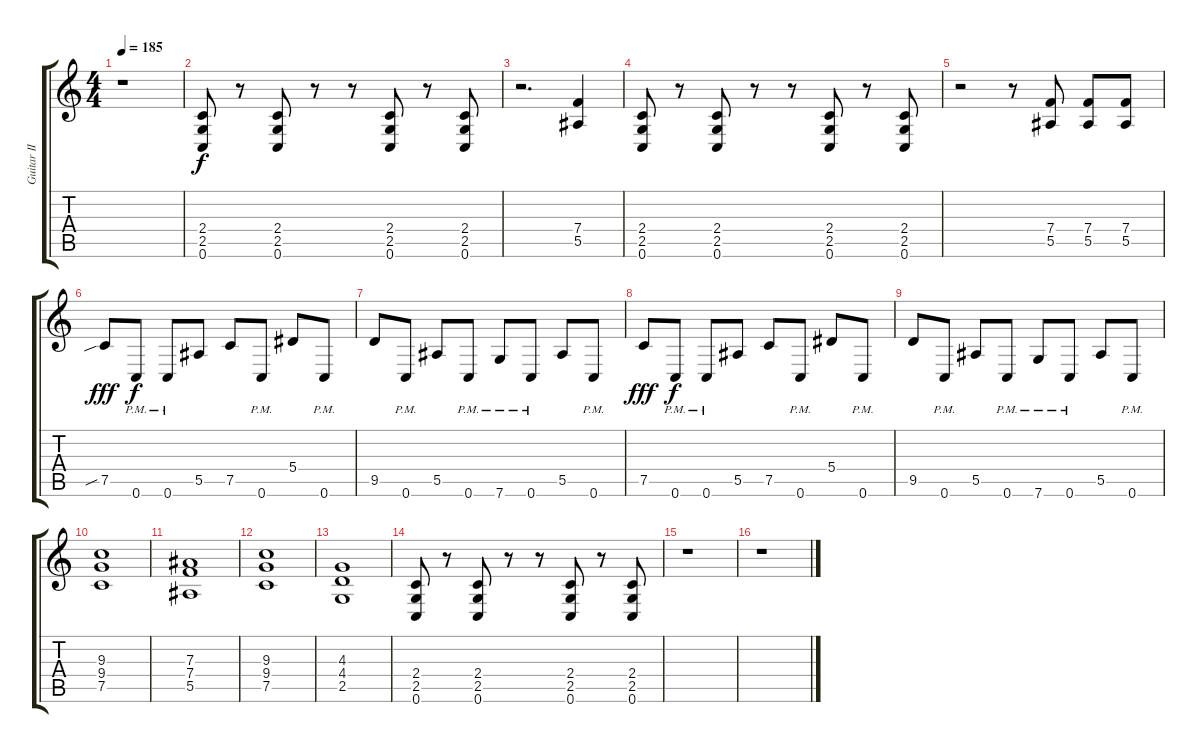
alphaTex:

\track ("Guitar II" "Guitar II") {instrument distortionguitar}
\staff {score tabs}
\tuning (C4 G3 Eb3 Bb2 F2 C2) {hide}
\ts (4 4)
\tempo 185
\clef g2
\ks c
r.1{dy f} |
(2.4 2.5 0.6).8 r.8 (2.4 2.5 0.6).8 r.8 r.8 (2.4 2.5 0.6).8 r.8 (2.4 2.5 0.6).8 |
r.2{d} (7.4 5.5).4 |
(2.4 2.5 0.6).8 r.8 (2.4 2.5 0.6).8 r.8 r.8 (2.4 2.5 0.6).8 r.8 (2.4 2.5 0.6).8 |
r.2 r.8 (7.4 5.5).8 (7.4 5.5).8 (7.4 5.5).8 |
7.5{sib}.8{dy fff volume 16} 0.6{pm}.8{dy f} 0.6{pm}.8 5.5.8 7.5.8 0.6{pm}.8 5.4.8 0.6{pm}.8 |
9.5.8 0.6{pm}.8 5.5.8 0.6{pm}.8 7.6{pm}.8 0.6{pm}.8 5.5.8 0.6{pm}.8 |
7.5.8{dy fff} 0.6{pm}.8{dy f} 0.6{pm}.8 5.5.8 7.5.8 0.6{pm}.8 5.4.8 0.6{pm}.8 |
9.5.8 0.6{pm}.8 5.5.8 0.6{pm}.8 7.6{pm}.8 0.6{pm}.8 5.5.8 0.6{pm}.8 |
(9.3 9.4 7.5).1{volume 13} |
(7.3 7.4 5.5).1 |
(9.3 9.4 7.5).1 |
(4.3 4.4 2.5).1 |
(2.4 2.5 0.6).8 r.8 (2.4 2.5 0.6).8 r.8 r.8 (2.4 2.5 0.6).8 r.8 (2.4 2.5 0.6).8 |
r.1 |
r.1
